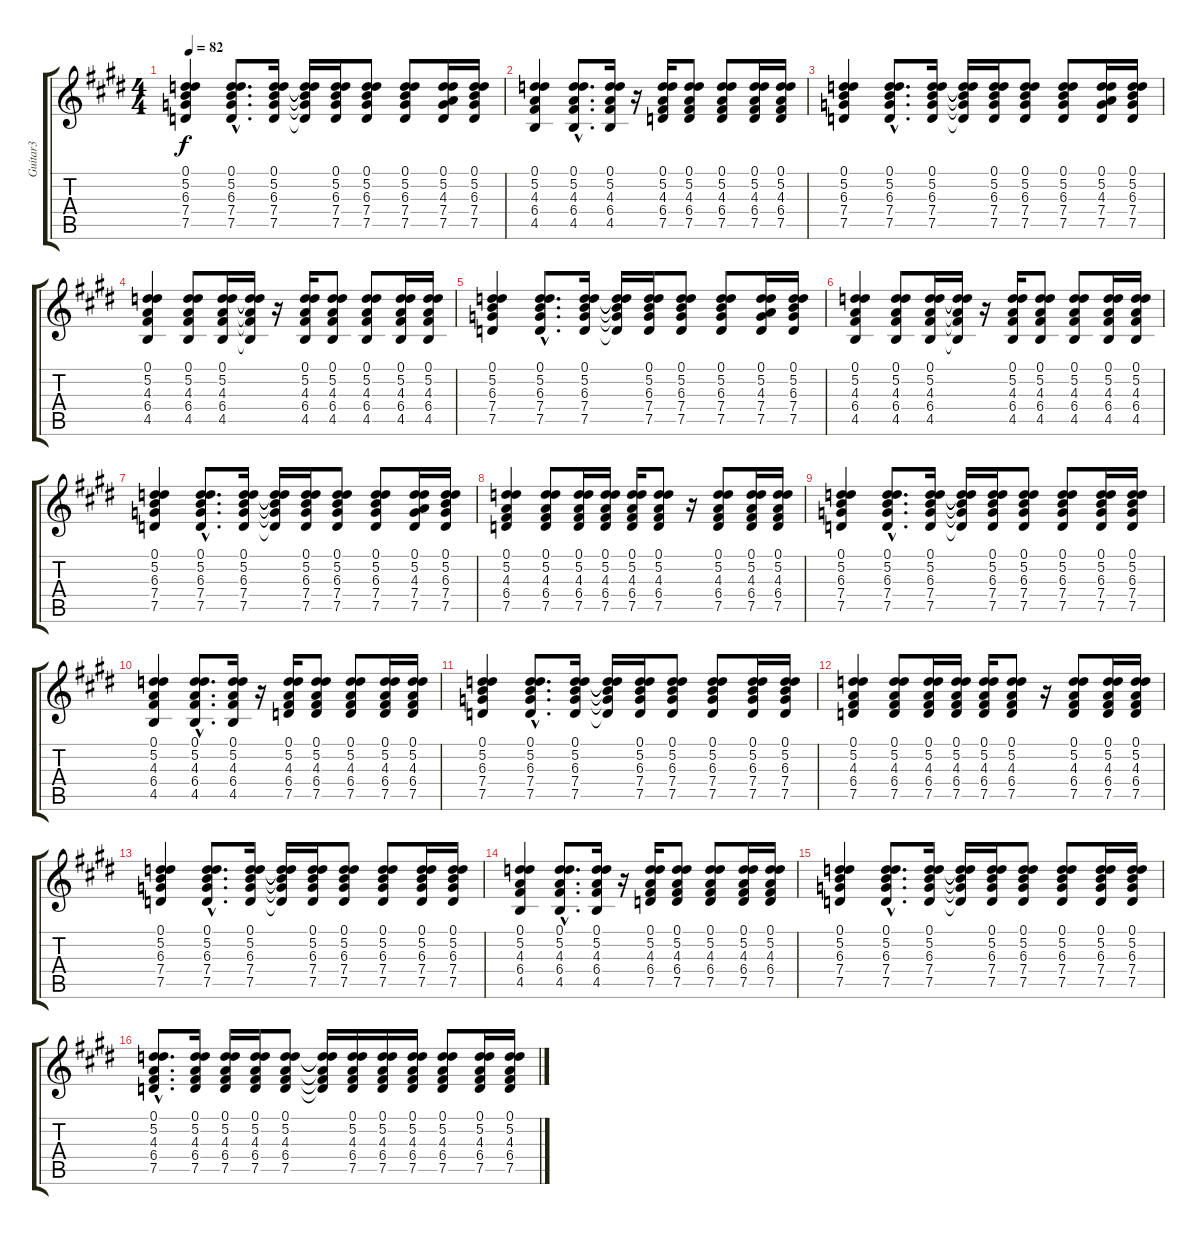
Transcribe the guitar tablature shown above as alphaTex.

\track ("Guitar3" "Guitar3") {instrument electricguitarjazz}
\staff {score tabs}
\tuning (D4 A3 F3 C3 G2 D2) {hide}
\ts (4 4)
\tempo 82
\clef g2
\ks e
(0.1 5.2 6.3 7.4 7.5).4{dy f} (0.1{hac} 5.2{hac} 6.3{hac} 7.4{hac} 7.5{hac}).8{d} (0.1 5.2 6.3 7.4 7.5).16 (0.1{t} 5.2{t} 6.3{t} 7.4{t} 7.5{t}).16 (0.1 5.2 6.3 7.4 7.5).16 (0.1 5.2 6.3 7.4 7.5).8 (0.1 5.2 6.3 7.4 7.5).8 (0.1 5.2 4.3 7.4 7.5).16 (0.1 5.2 6.3 7.4 7.5).16 |
(0.1 5.2 4.3 6.4 4.5).4 (0.1{hac} 5.2{hac} 4.3{hac} 6.4{hac} 4.5{hac}).8{d} (0.1 5.2 4.3 6.4 4.5).16 r.16 (0.1 5.2 4.3 6.4 7.5).16 (0.1 5.2 4.3 6.4 7.5).8 (0.1 5.2 4.3 6.4 7.5).8 (0.1 5.2 4.3 6.4 7.5).16 (0.1 5.2 4.3 6.4 7.5).16 |
(0.1 5.2 6.3 7.4 7.5).4 (0.1{hac} 5.2{hac} 6.3{hac} 7.4{hac} 7.5{hac}).8{d} (0.1 5.2 6.3 7.4 7.5).16 (0.1{t} 5.2{t} 6.3{t} 7.4{t} 7.5{t}).16 (0.1 5.2 6.3 7.4 7.5).16 (0.1 5.2 6.3 7.4 7.5).8 (0.1 5.2 6.3 7.4 7.5).8 (0.1 5.2 4.3 7.4 7.5).16 (0.1 5.2 6.3 7.4 7.5).16 |
(0.1 5.2 4.3 6.4 4.5).4 (0.1 5.2 4.3 6.4 4.5).8 (0.1 5.2 4.3 6.4 4.5).16 (0.1{t} 5.2{t} 4.3{t} 6.4{t} 4.5{t}).16 r.16 (0.1 5.2 4.3 6.4 4.5).16 (0.1 5.2 4.3 6.4 4.5).8 (0.1 5.2 4.3 6.4 4.5).8 (0.1 5.2 4.3 6.4 4.5).16 (0.1 5.2 4.3 6.4 4.5).16 |
(0.1 5.2 6.3 7.4 7.5).4 (0.1{hac} 5.2{hac} 6.3{hac} 7.4{hac} 7.5{hac}).8{d} (0.1 5.2 6.3 7.4 7.5).16 (0.1{t} 5.2{t} 6.3{t} 7.4{t} 7.5{t}).16 (0.1 5.2 6.3 7.4 7.5).16 (0.1 5.2 6.3 7.4 7.5).8 (0.1 5.2 6.3 7.4 7.5).8 (0.1 5.2 4.3 7.4 7.5).16 (0.1 5.2 6.3 7.4 7.5).16 |
(0.1 5.2 4.3 6.4 4.5).4 (0.1 5.2 4.3 6.4 4.5).8 (0.1 5.2 4.3 6.4 4.5).16 (0.1{t} 5.2{t} 4.3{t} 6.4{t} 4.5{t}).16 r.16 (0.1 5.2 4.3 6.4 4.5).16 (0.1 5.2 4.3 6.4 4.5).8 (0.1 5.2 4.3 6.4 4.5).8 (0.1 5.2 4.3 6.4 4.5).16 (0.1 5.2 4.3 6.4 4.5).16 |
(0.1 5.2 6.3 7.4 7.5).4 (0.1{hac} 5.2{hac} 6.3{hac} 7.4{hac} 7.5{hac}).8{d} (0.1 5.2 6.3 7.4 7.5).16 (0.1{t} 5.2{t} 6.3{t} 7.4{t} 7.5{t}).16 (0.1 5.2 6.3 7.4 7.5).16 (0.1 5.2 6.3 7.4 7.5).8 (0.1 5.2 6.3 7.4 7.5).8 (0.1 5.2 4.3 7.4 7.5).16 (0.1 5.2 6.3 7.4 7.5).16 |
(0.1 5.2 4.3 6.4 7.5).4 (0.1 5.2 4.3 6.4 7.5).8 (0.1 5.2 4.3 6.4 7.5).16 (0.1 5.2 4.3 6.4 7.5).16 (0.1 5.2 4.3 6.4 7.5).16 (0.1 5.2 4.3 6.4 7.5).8 r.16 (0.1 5.2 4.3 6.4 7.5).8 (0.1 5.2 4.3 6.4 7.5).16 (0.1 5.2 4.3 6.4 7.5).16 |
(0.1 5.2 6.3 7.4 7.5).4 (0.1{hac} 5.2{hac} 6.3{hac} 7.4{hac} 7.5{hac}).8{d} (0.1 5.2 6.3 7.4 7.5).16 (0.1{t} 5.2{t} 6.3{t} 7.4{t} 7.5{t}).16 (0.1 5.2 6.3 7.4 7.5).16 (0.1 5.2 6.3 7.4 7.5).8 (0.1 5.2 6.3 7.4 7.5).8 (0.1 5.2 6.3 7.4 7.5).16 (0.1 5.2 6.3 7.4 7.5).16 |
(0.1 5.2 4.3 6.4 4.5).4 (0.1{hac} 5.2{hac} 4.3{hac} 6.4{hac} 4.5{hac}).8{d} (0.1 5.2 4.3 6.4 4.5).16 r.16 (0.1 5.2 4.3 6.4 7.5).16 (0.1 5.2 4.3 6.4 7.5).8 (0.1 5.2 4.3 6.4 7.5).8 (0.1 5.2 4.3 6.4 7.5).16 (0.1 5.2 4.3 6.4 7.5).16 |
(0.1 5.2 6.3 7.4 7.5).4 (0.1{hac} 5.2{hac} 6.3{hac} 7.4{hac} 7.5{hac}).8{d} (0.1 5.2 6.3 7.4 7.5).16 (0.1{t} 5.2{t} 6.3{t} 7.4{t} 7.5{t}).16 (0.1 5.2 6.3 7.4 7.5).16 (0.1 5.2 6.3 7.4 7.5).8 (0.1 5.2 6.3 7.4 7.5).8 (0.1 5.2 6.3 7.4 7.5).16 (0.1 5.2 6.3 7.4 7.5).16 |
(0.1 5.2 4.3 6.4 7.5).4 (0.1 5.2 4.3 6.4 7.5).8 (0.1 5.2 4.3 6.4 7.5).16 (0.1 5.2 4.3 6.4 7.5).16 (0.1 5.2 4.3 6.4 7.5).16 (0.1 5.2 4.3 6.4 7.5).8 r.16 (0.1 5.2 4.3 6.4 7.5).8 (0.1 5.2 4.3 6.4 7.5).16 (0.1 5.2 4.3 6.4 7.5).16 |
(0.1 5.2 6.3 7.4 7.5).4 (0.1{hac} 5.2{hac} 6.3{hac} 7.4{hac} 7.5{hac}).8{d} (0.1 5.2 6.3 7.4 7.5).16 (0.1{t} 5.2{t} 6.3{t} 7.4{t} 7.5{t}).16 (0.1 5.2 6.3 7.4 7.5).16 (0.1 5.2 6.3 7.4 7.5).8 (0.1 5.2 6.3 7.4 7.5).8 (0.1 5.2 6.3 7.4 7.5).16 (0.1 5.2 6.3 7.4 7.5).16 |
(0.1 5.2 4.3 6.4 4.5).4 (0.1{hac} 5.2{hac} 4.3{hac} 6.4{hac} 4.5{hac}).8{d} (0.1 5.2 4.3 6.4 4.5).16 r.16 (0.1 5.2 4.3 6.4 7.5).16 (0.1 5.2 4.3 6.4 7.5).8 (0.1 5.2 4.3 6.4 7.5).8 (0.1 5.2 4.3 6.4 7.5).16 (0.1 5.2 4.3 6.4 7.5).16 |
(0.1 5.2 6.3 7.4 7.5).4 (0.1{hac} 5.2{hac} 6.3{hac} 7.4{hac} 7.5{hac}).8{d} (0.1 5.2 6.3 7.4 7.5).16 (0.1{t} 5.2{t} 6.3{t} 7.4{t} 7.5{t}).16 (0.1 5.2 6.3 7.4 7.5).16 (0.1 5.2 6.3 7.4 7.5).8 (0.1 5.2 6.3 7.4 7.5).8 (0.1 5.2 6.3 7.4 7.5).16 (0.1 5.2 6.3 7.4 7.5).16 |
(0.1{hac} 5.2{hac} 4.3{hac} 6.4{hac} 7.5{hac}).8{d} (0.1 5.2 4.3 6.4 7.5).16 (0.1 5.2 4.3 6.4 7.5).16 (0.1 5.2 4.3 6.4 7.5).16 (0.1 5.2 4.3 6.4 7.5).8 (0.1{t} 5.2{t} 4.3{t} 6.4{t} 7.5{t}).16 (0.1 5.2 4.3 6.4 7.5).16 (0.1 5.2 4.3 6.4 7.5).16 (0.1 5.2 4.3 6.4 7.5).16 (0.1 5.2 4.3 6.4 7.5).8 (0.1 5.2 4.3 6.4 7.5).16 (0.1 5.2 4.3 6.4 7.5).16
